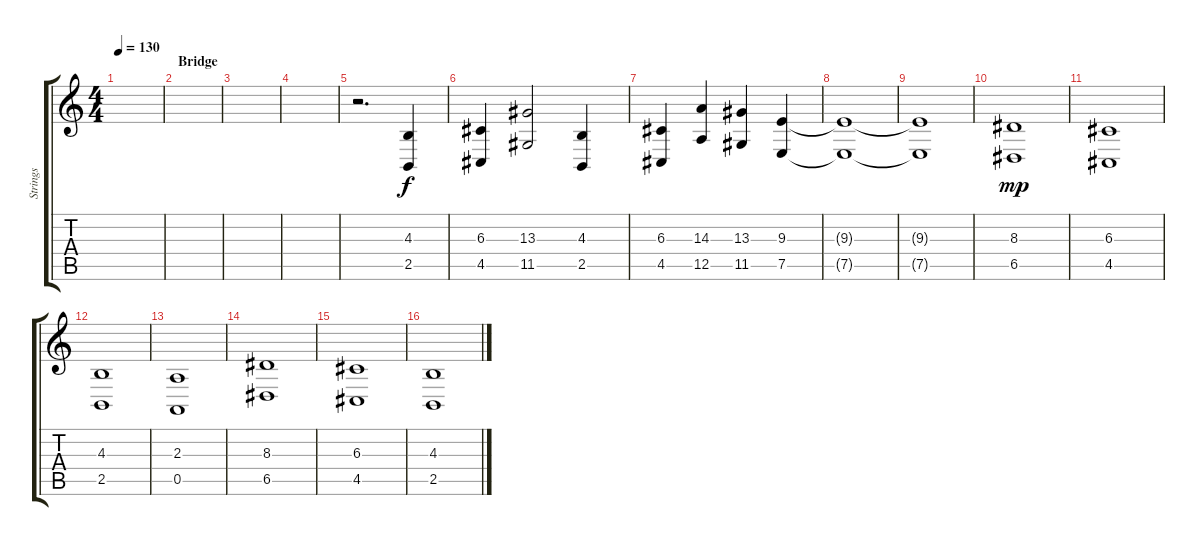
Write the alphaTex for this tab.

\track ("Strings" "Strings") {instrument stringensemble2}
\staff {score tabs}
\tuning (E4 B3 G3 D3 A2 E2) {hide}
\ts (4 4)
\tempo 130
\clef g2
\ks c
|
\section ("" "Bridge")
|
|
|
r.2{d} (4.3 2.5).4 |
(6.3 4.5).4 (13.3 11.5).2 (4.3 2.5).4 |
(6.3 4.5).4 (14.3 12.5).4 (13.3 11.5).4 (9.3 7.5).4 |
(9.3{t} 7.5{t}).1{dy f} |
(9.3{t} 7.5{t}).1 |
(8.3 6.5).1{dy mp} |
(6.3 4.5).1 |
(4.3 2.5).1 |
(2.3 0.5).1 |
(8.3 6.5).1 |
(6.3 4.5).1 |
(4.3 2.5).1
